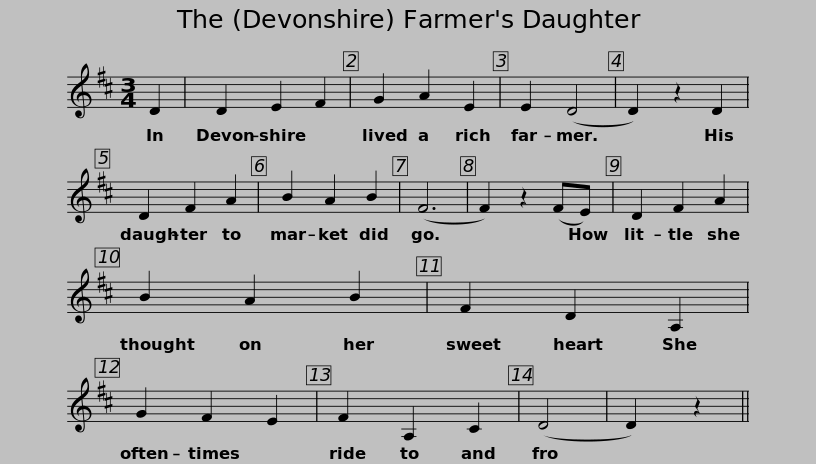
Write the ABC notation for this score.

X:1
L:1/8
M:3/4
I:linebreak $
K:D
V:1 treble
V:1
 D2 | D2 E2 F2 | G2 A2 E2 | E2 (D4 | D2) z2 D2 | %5
 D2 F2 A2 | B2 A2 B2 | (F6 | F2) z2 (FE) |$ D2 F2 A2 | %10
 B2 A2 B2 | F2 D2 A,2 | G2 F2 E2 | F2 A,2 C2 | (D4 | %15
 D2) z2 || %16
